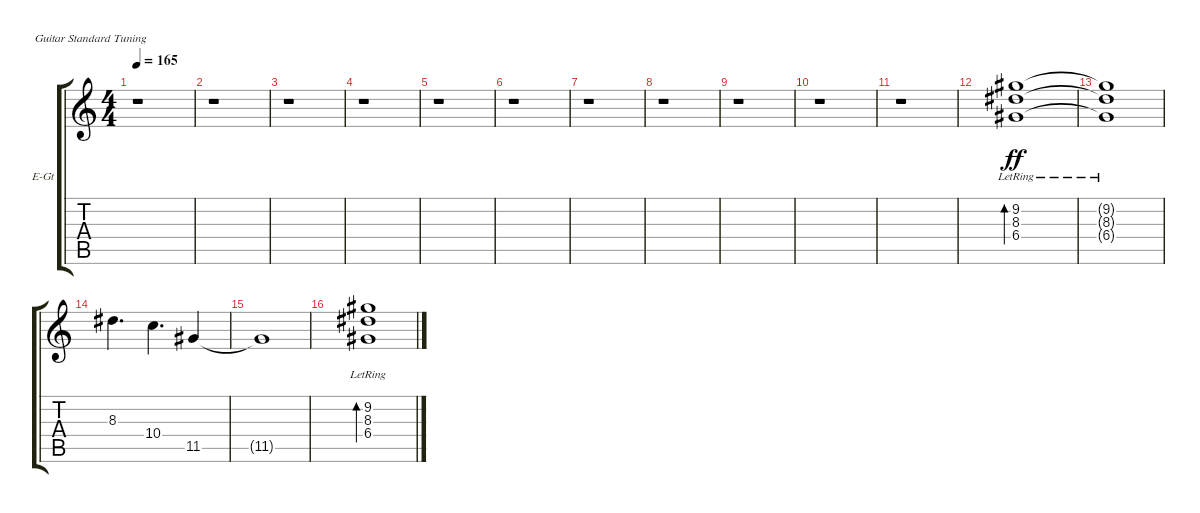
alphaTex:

\defaultSystemsLayout 4
\bracketExtendMode groupsimilarinstruments
\firstSystemTrackNameOrientation horizontal
\otherSystemsTrackNameOrientation horizontal
\track ("Erick (Clean)" "E-Gt") {instrument electricguitarclean}
\staff {score tabs}
\tuning (E4 B3 G3 D3 A2 E2)
\ts (4 4)
\tempo 165
\clef g2
\scale
0.333333
\ks c
r.1{dy ff} |
\scale
0.333333 r.1 |
\scale
0.333333 r.1 |
\scale
0.333333 r.1 |
\scale
0.333333 r.1 |
\scale
0.333333 r.1 |
\scale
0.333333 r.1 |
\scale
0.333333 r.1 |
\scale
0.333333 r.1 |
\scale
0.333333 r.1 |
\scale
0.333333 r.1 |
\scale
0.333333 (6.4{lr} 8.3{lr} 9.2{lr}).1{bd 237} |
\scale
0.333333 (6.4{lr t} 8.3{lr t} 9.2{lr t}).1 |
\scale
0.333333 8.3.4{d} 10.4.4{d} 11.5.4 |
\scale
0.333333 11.5{t}.1 |
\scale
0.333333 (6.4{lr} 8.3{lr} 9.2{lr}).1{bd 237}
